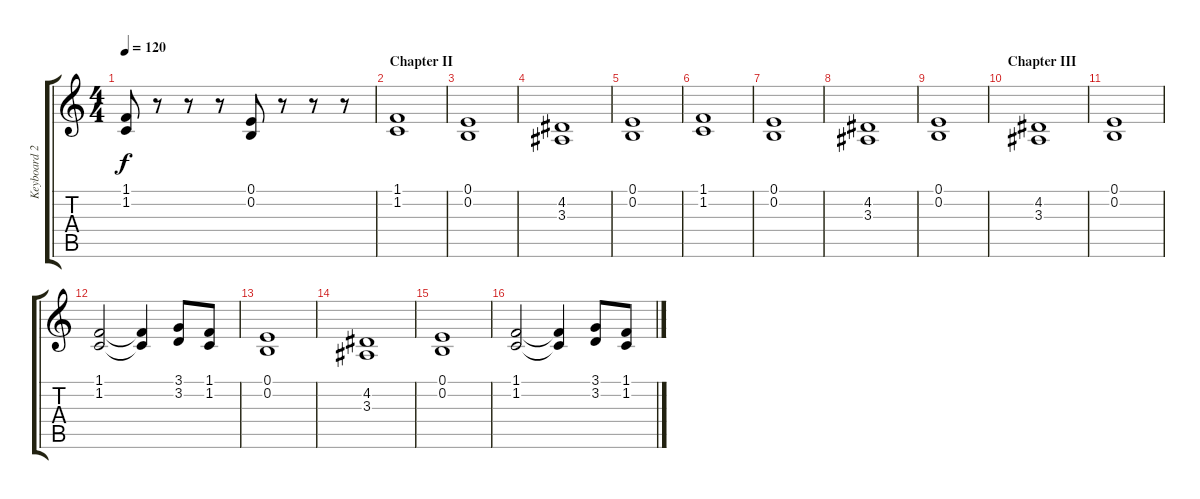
\track ("Keyboard 2 (Voice)" "Keyboard 2") {instrument choiraahs}
\staff {score tabs}
\tuning (E4 B3 G3 D3 A2 E2) {hide}
\ts (4 4)
\tempo 120
\clef g2
\ks c
(1.1 1.2).8{dy f} r.8 r.8 r.8 (0.1 0.2).8 r.8 r.8 r.8 |
\section ("" "Chapter II")
(1.1 1.2).1 |
(0.1 0.2).1 |
(4.2 3.3).1 |
(0.1 0.2).1 |
(1.1 1.2).1 |
(0.1 0.2).1 |
(4.2 3.3).1 |
(0.1 0.2).1 |
\section ("" "Chapter III")
(4.2 3.3).1 |
(0.1 0.2).1 |
(1.1 1.2).2 (1.1{t} 1.2{t}).4 (3.1 3.2).8 (1.1 1.2).8 |
(0.1 0.2).1 |
(4.2 3.3).1 |
(0.1 0.2).1 |
(1.1 1.2).2 (1.1{t} 1.2{t}).4 (3.1 3.2).8 (1.1 1.2).8
